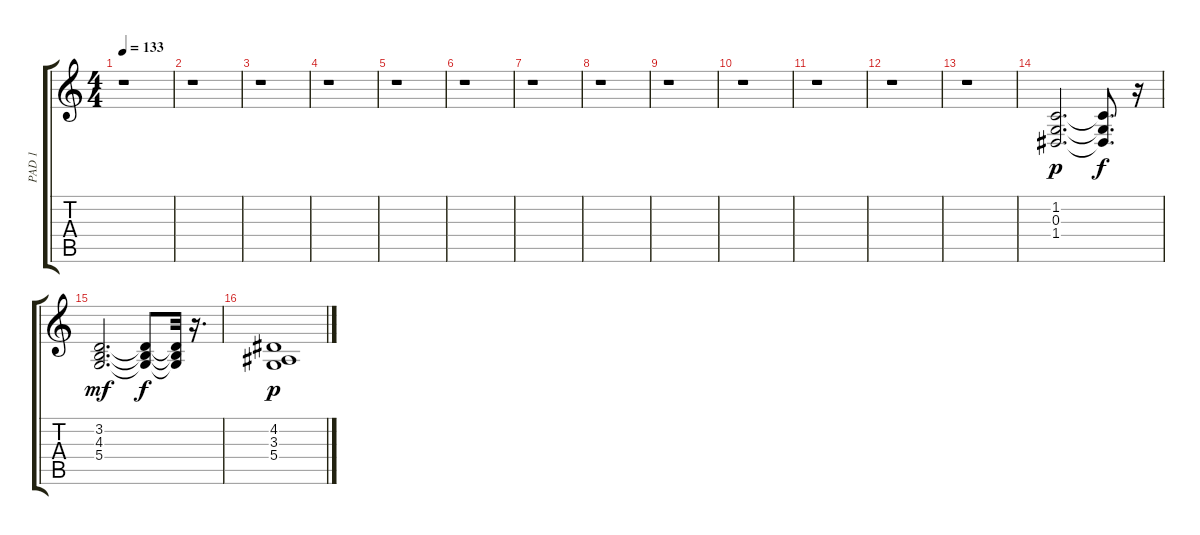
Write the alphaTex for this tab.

\track ("PAD 1                               " "PAD 1     ") {instrument synthstrings1}
\staff {score tabs}
\tuning (E4 B3 G3 D3 A2 E2) {hide}
\ts (4 4)
\tempo 133
\clef g2
\ks c
r.1{dy f} |
r.1 |
r.1 |
r.1 |
r.1 |
r.1 |
r.1 |
r.1 |
r.1 |
r.1 |
r.1 |
r.1 |
r.1 |
(1.2 0.3 1.4).2{d dy p} (1.2{t} 0.3{t} 1.4{t}).8{d dy f} r.16 |
(3.2 4.3 5.4).2{d dy mf} (3.2{t} 4.3{t} 5.4{t}).8{dy f} (3.2{t} 4.3{t} 5.4{t}).32 r.16{d} |
(4.2 3.3 5.4).1{dy p}
